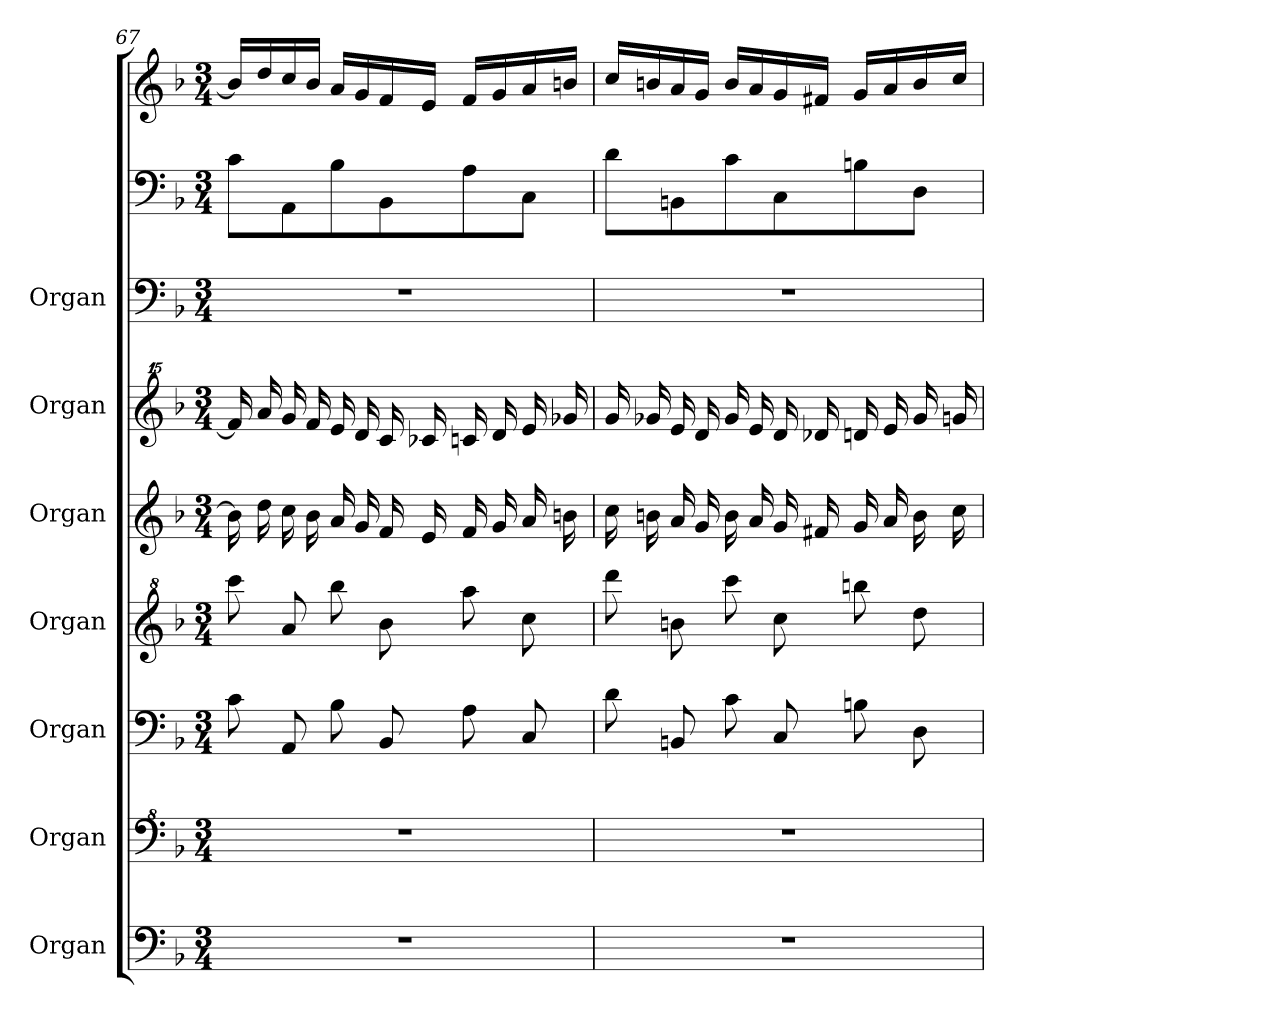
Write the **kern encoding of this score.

**kern	**kern	**kern	**kern	**kern	**kern	**kern	**kern	**kern
*part7	*part6	*part5	*part4	*part3	*part2	*part1	*part1	*part1
*staff9	*staff8	*staff7	*staff6	*staff5	*staff4	*staff3	*staff2	*staff1
*I"Organ	*I"Organ	*I"Organ	*I"Organ	*I"Organ	*I"Organ	*I"Organ	*	*
*	*I'Org.	*	*	*	*	*	*	*
*clefF4	*clefF^4	*clefF4	*clefG^2	*clefG2	*clefG^^2	*clefF4	*clefF4	*clefG2
*k[b-]	*k[b-]	*k[b-]	*k[b-]	*k[b-]	*k[b-]	*k[b-]	*k[b-]	*k[b-]
*M3/4	*M3/4	*M3/4	*M3/4	*M3/4	*M3/4	*M3/4	*M3/4	*M3/4
=67	=67	=67	=67	=67	=67	=67	=67	=67
2.r	2.r	8c\	8cccc\	16b-\]	16fff/]	2.r	8c\L	16b-/LL]
.	.	.	.	16dd\	16aaa/	.	.	16dd/
.	.	8AA/	8aa/	16cc\	16ggg/	.	8AA\	16cc/
.	.	.	.	16b-\	16fff/	.	.	16b-/JJ
.	.	8B-\	8bbb-\	16a/	16eee/	.	8B-\	16a/LL
.	.	.	.	16g/	16ddd/	.	.	16g/
.	.	8BB-/	8bb-\	16f/	16ccc/	.	8BB-\	16f/
.	.	.	.	16e/	16ccc-X/	.	.	16e/JJ
.	.	8A\	8aaa\	16f/	16cccn/	.	8A\	16f/LL
.	.	.	.	16g/	16ddd/	.	.	16g/
.	.	8C/	8ccc\	16a/	16eee/	.	8C\J	16a/
.	.	.	.	16bn\	16ggg-X/	.	.	16bn/JJ
=68	=68	=68	=68	=68	=68	=68	=68	=68
2.r	2.r	8d\	8dddd\	16cc\	16ggg/	2.r	8d\L	16cc/LL
.	.	.	.	16bn\	16ggg-X/	.	.	16bn/
.	.	8BBn/	8bbn\	16a/	16eee/	.	8BBn\	16a/
.	.	.	.	16g/	16ddd/	.	.	16g/JJ
.	.	8c\	8cccc\	16b\	16ggg-/	.	8c\	16b/LL
.	.	.	.	16a/	16eee/	.	.	16a/
.	.	8C/	8ccc\	16g/	16ddd/	.	8C\	16g/
.	.	.	.	16f#X/	16ddd-X/	.	.	16f#X/JJ
.	.	8Bn\	8bbbn\	16g/	16dddn/	.	8Bn\	16g/LL
.	.	.	.	16a/	16eee/	.	.	16a/
.	.	8D\	8ddd\	16b\	16ggg-/	.	8D\J	16b/
.	.	.	.	16cc\	16gggn/	.	.	16cc/JJ
=	=	=	=	=	=	=	=	=
*-	*-	*-	*-	*-	*-	*-	*-	*-
